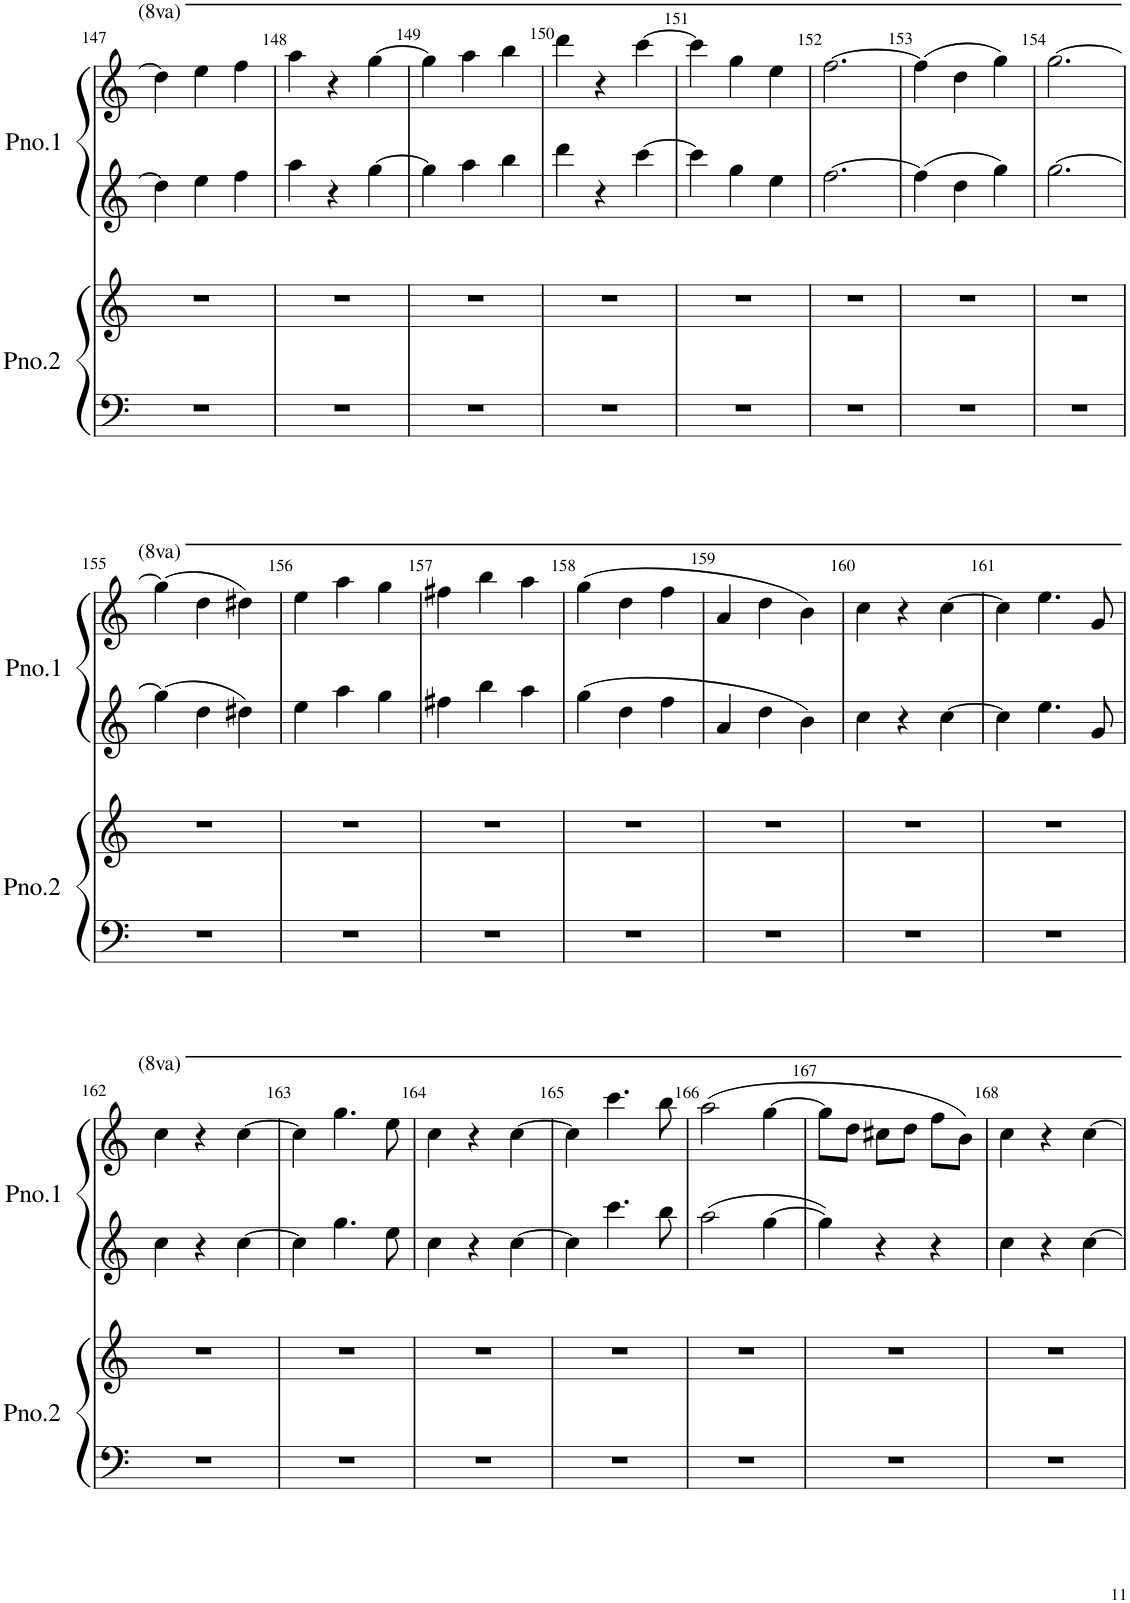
**kern	**kern	**kern	**kern
*part2	*part2	*part1	*part1
*staff4	*staff3	*staff2	*staff1
*I"Piano 2	*	*I"Piano 1	*
*I'Pno.2	*	*I'Pno.1	*
!!LO:PB:g=z
*clefF4	*clefG2	*clefG2	*clefG2
*k[]	*k[]	*k[]	*k[]
*M3/4	*M3/4	*M3/4	*M3/4
=147	=147	=147	=147
2.r	2.r	4dd\]	4ddd\]
.	.	4ee\	4eee\
.	.	4ff\	4fff\
=148	=148	=148	=148
2.r	2.r	4aa\	4aaa\
.	.	4r	4r
.	.	[4gg\	[4ggg\
=149	=149	=149	=149
2.r	2.r	4gg\]	4ggg\]
.	.	4aa\	4aaa\
.	.	4bb\	4bbb\
=150	=150	=150	=150
2.r	2.r	4ddd\	4dddd\
.	.	4r	4r
.	.	[4ccc\	[4cccc\
=151	=151	=151	=151
2.r	2.r	4ccc\]	4cccc\]
.	.	4gg\	4ggg\
.	.	4ee\	4eee\
=152	=152	=152	=152
2.r	2.r	[2.ff\	[2.fff\
=153	=153	=153	=153
2.r	2.r	4ff\]	(4fff\]
.	.	4dd\	4ddd\
.	.	4gg\	4ggg\)
=154	=154	=154	=154
2.r	2.r	[2.gg\	[2.ggg\
!!LO:LB:g=z
=155	=155	=155	=155
2.r	2.r	4gg\]	(4ggg\]
.	.	4dd\	4ddd\
.	.	4dd#X\	4ddd#X\)
=156	=156	=156	=156
2.r	2.r	4ee\	4eee\
.	.	4aa\	4aaa\
.	.	4gg\	4ggg\
=157	=157	=157	=157
2.r	2.r	4ff#X\	4fff#X\
.	.	4bb\	4bbb\
.	.	4aa\	4aaa\
=158	=158	=158	=158
2.r	2.r	4gg\	(4ggg\
.	.	4dd\	4ddd\
.	.	4ff\	4fff\
=159	=159	=159	=159
2.r	2.r	4a/	4aa/
.	.	4dd\	4ddd\
.	.	4b\	4bb\)
=160	=160	=160	=160
2.r	2.r	4cc\	4ccc\
.	.	4r	4r
.	.	[4cc\	[4ccc\
=161	=161	=161	=161
2.r	2.r	4cc\]	4ccc\]
.	.	4.ee\	4.eee\
.	.	8g/	8gg/
!!LO:LB:g=z
=162	=162	=162	=162
2.r	2.r	4cc\	4ccc\
.	.	4r	4r
.	.	[4cc\	[4ccc\
=163	=163	=163	=163
2.r	2.r	4cc\]	4ccc\]
.	.	4.gg\	4.ggg\
.	.	8ee\	8eee\
=164	=164	=164	=164
2.r	2.r	4cc\	4ccc\
.	.	4r	4r
.	.	[4cc\	[4ccc\
=165	=165	=165	=165
2.r	2.r	4cc\]	4ccc\]
.	.	4.ccc\	4.cccc\
.	.	8bb\	8bbb\
=166	=166	=166	=166
2.r	2.r	2aa\	(2aaa\
.	.	[4gg\	[4ggg\
=167	=167	=167	=167
2.r	2.r	4gg\]	8ggg\L]
.	.	.	8ddd\J
.	.	4r	8ccc#X\L
.	.	.	8ddd\J
.	.	4r	8fff\L
.	.	.	8bb\J)
=168	=168	=168	=168
2.r	2.r	4cc\	4ccc\
.	.	4r	4r
.	.	[4cc\	[4ccc\
=	=	=	=
*-	*-	*-	*-
